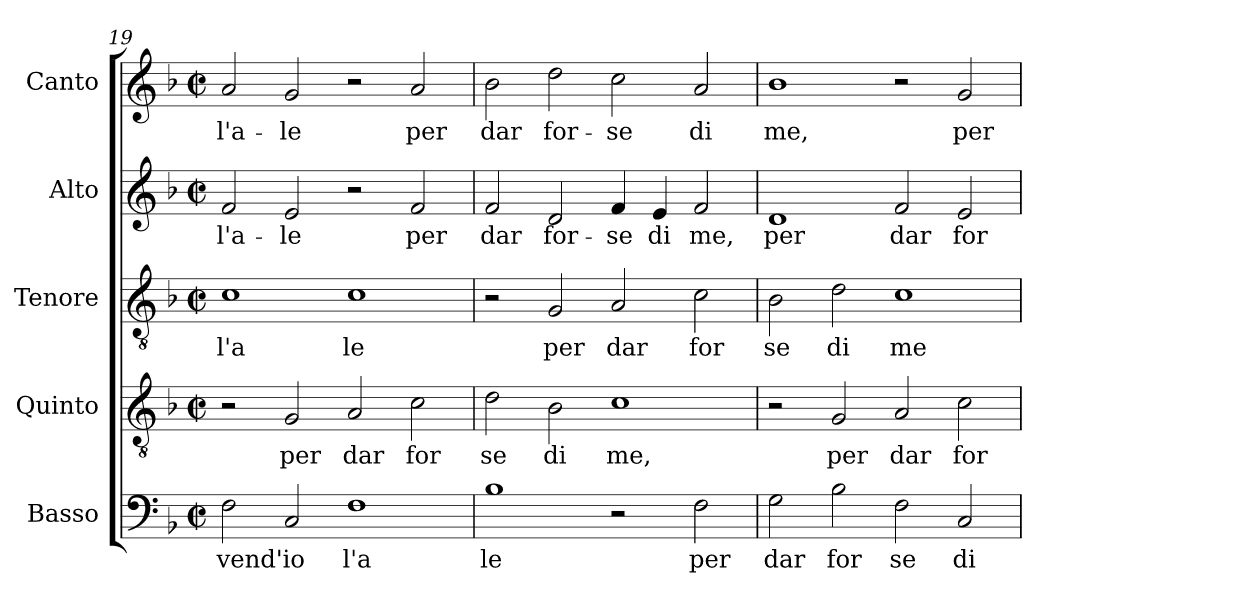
**kern	**text	**kern	**text	**kern	**text	**kern	**text	**kern	**text
*part5	*part5	*part4	*part4	*part3	*part3	*part2	*part2	*part1	*part1
*staff5	*staff5	*staff4	*staff4	*staff3	*staff3	*staff2	*staff2	*staff1	*staff1
*I"Basso	*	*I"Quinto	*	*I"Tenore	*	*I"Alto	*	*I"Canto	*
*clefF4	*	*clefGv2	*	*clefGv2	*	*clefG2	*	*clefG2	*
*k[b-]	*	*k[b-]	*	*k[b-]	*	*k[b-]	*	*k[b-]	*
*F:	*	*F:	*	*F:	*	*F:	*	*F:	*
*M2/2	*	*M2/2	*	*M2/2	*	*M2/2	*	*M2/2	*
*met(c|)	*	*met(c|)	*	*met(c|)	*	*met(c|)	*	*met(c|)	*
=19	=19	=19	=19	=19	=19	=19	=19	=19	=19
!	!LO:LY:b	!	!	!	!LO:LY:b:cj	!	!LO:LY:b:cj	!	!LO:LY:b:cj
2F\	vend'io	2r	.	1c	l'a	2f/	l'a-	2a/	l'a-
!	!	!	!LO:LY:b:cj	!	!	!	!LO:LY:b:cj	!	!LO:LY:b:cj
2C/	.	2G/	per	.	.	2e/	-le	2g/	-le
!	!LO:LY:b:cj	!	!LO:LY:b:cj	!	!LO:LY:b:cj	!	!	!	!
1F	l'a	2A/	dar	1c	le	2r	.	2r	.
!	!	!	!LO:LY:b:cj	!	!	!	!LO:LY:b:cj	!	!LO:LY:b:cj
.	.	2c\	for	.	.	2f/	per	2a/	per
=20	=20	=20	=20	=20	=20	=20	=20	=20	=20
!	!LO:LY:b:cj	!	!LO:LY:b:cj	!	!	!	!LO:LY:b:cj	!	!LO:LY:b:cj
1B-	le	2d\	se	2r	.	2f/	dar	2b-\	dar
!	!	!	!LO:LY:b:cj	!	!LO:LY:b:cj	!	!LO:LY:b:cj	!	!LO:LY:b:cj
.	.	2B-\	di	2G/	per	2d/	for-	2dd\	for-
!	!	!	!LO:LY:b:cj	!	!LO:LY:b:cj	!	!LO:LY:b:cj	!	!LO:LY:b:cj
2r	.	1c	me,	2A/	dar	4f/	-se	2cc\	-se
!	!	!	!	!	!	!	!LO:LY:b:cj	!	!
.	.	.	.	.	.	4e/	di	.	.
!	!LO:LY:b:cj	!	!	!	!LO:LY:b:cj	!	!LO:LY:b:cj	!	!LO:LY:b:cj
2F\	per	.	.	2c\	for	2f/	me,	2a/	di
=21	=21	=21	=21	=21	=21	=21	=21	=21	=21
!	!LO:LY:b:cj	!	!	!	!LO:LY:b:cj	!	!LO:LY:b:cj	!	!LO:LY:b:cj
2G\	dar	2r	.	2B-\	se	1d	per	1b-	me,
!	!LO:LY:b:cj	!	!LO:LY:b:cj	!	!LO:LY:b:cj	!	!	!	!
2B-\	for	2G/	per	2d\	di	.	.	.	.
!	!LO:LY:b:cj	!	!LO:LY:b:cj	!	!LO:LY:b:cj	!	!LO:LY:b:cj	!	!
2F\	se	2A/	dar	1c	me	2f/	dar	2r	.
!	!LO:LY:b:cj	!	!LO:LY:b:cj	!	!	!	!LO:LY:b:cj	!	!LO:LY:b:cj
2C/	di	2c\	for	.	.	2e/	for-	2g/	per
=	=	=	=	=	=	=	=	=	=
*-	*-	*-	*-	*-	*-	*-	*-	*-	*-
